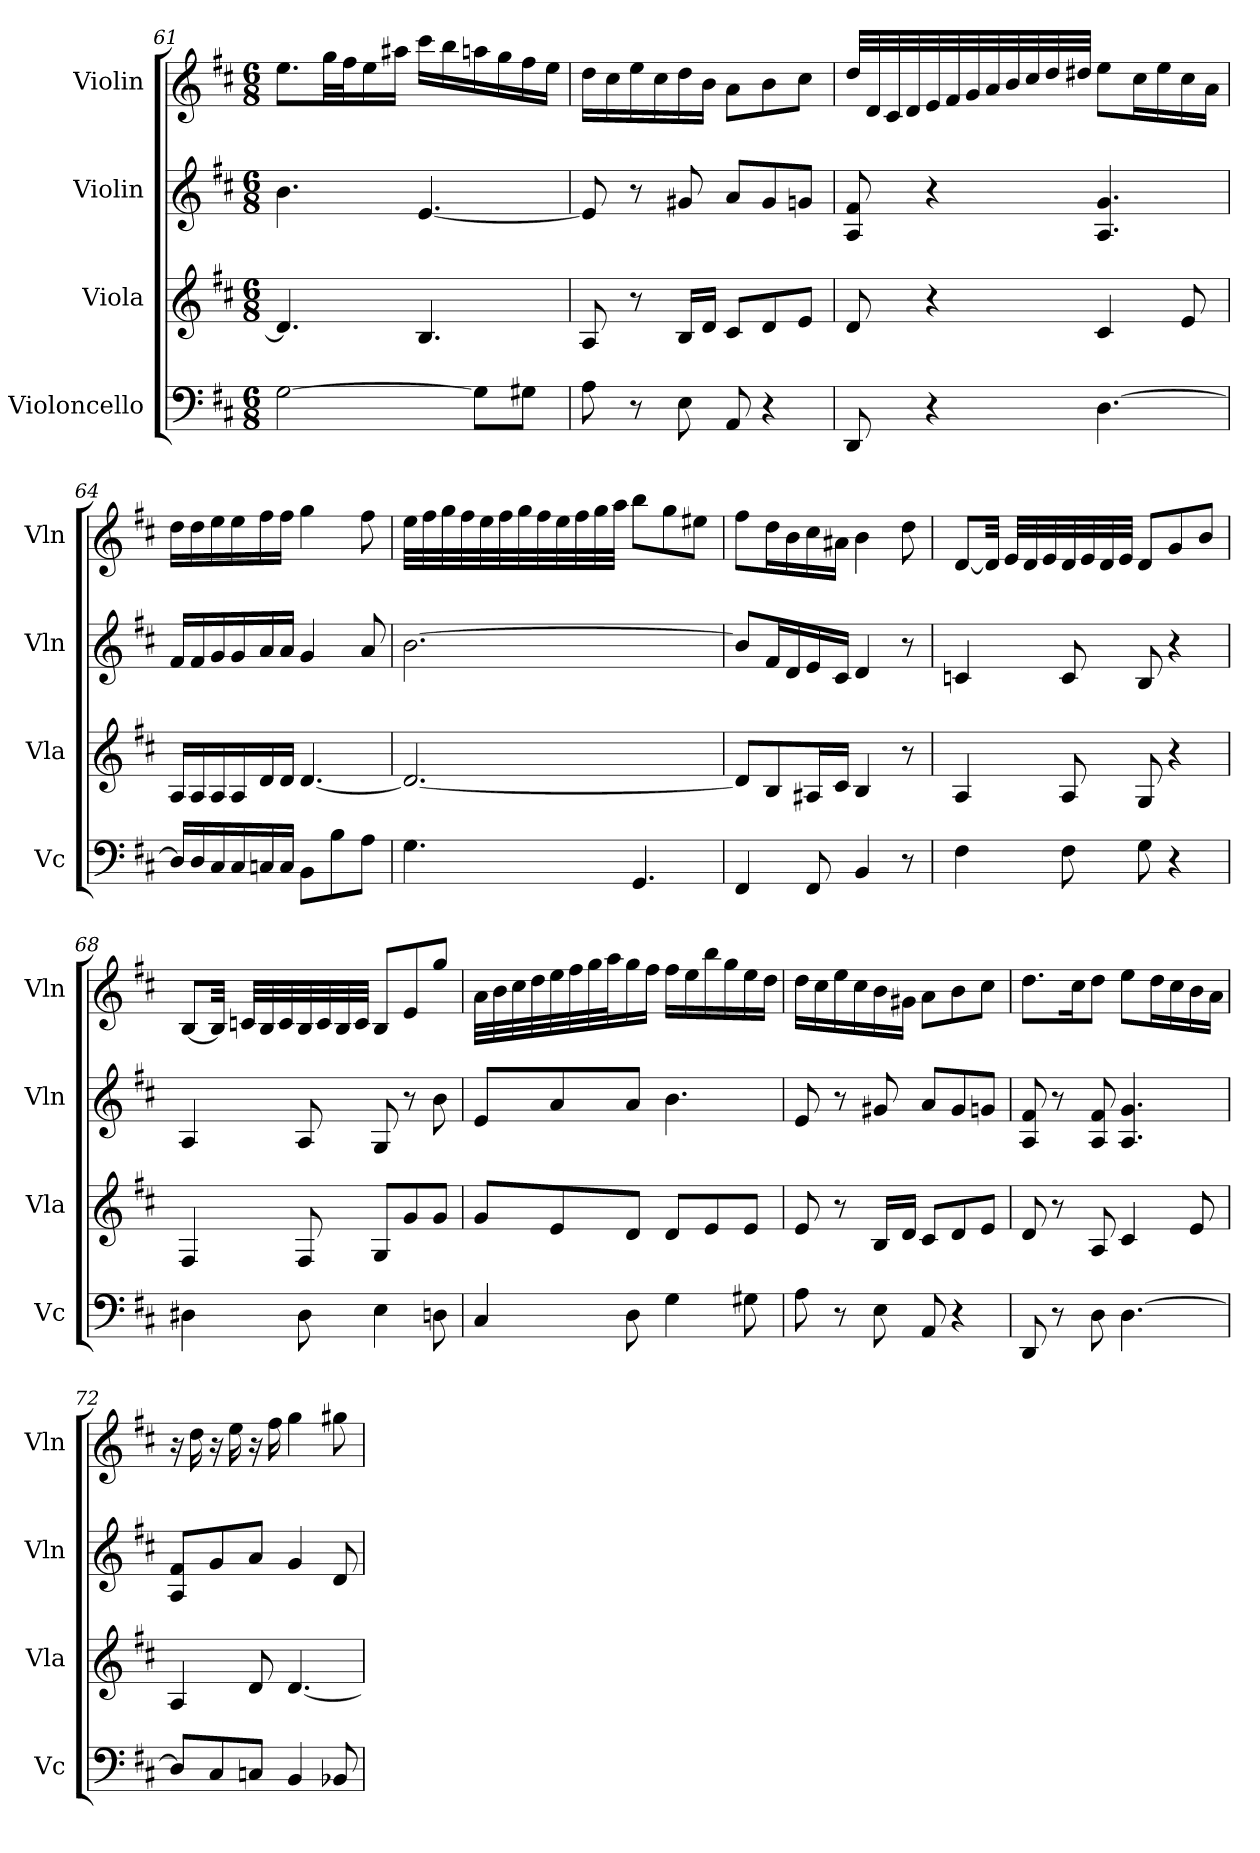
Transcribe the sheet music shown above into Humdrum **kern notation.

**kern	**kern	**kern	**kern
*part4	*part3	*part2	*part1
*staff4	*staff3	*staff2	*staff1
*I"Violoncello	*I"Viola	*I"Violin	*I"Violin
*I'Vc	*I'Vla	*I'Vln	*I'Vln
*clefF4	*clefG2	*clefG2	*clefG2
*k[f#c#]	*k[f#c#]	*k[f#c#]	*k[f#c#]
*M6/8	*M6/8	*M6/8	*M6/8
=61	=61	=61	=61
[2G\	4.d/]	4.b\	8.ee\L
.	.	.	32gg\LL
.	.	.	32ff#\J
.	.	.	16ee\
.	.	.	16aa#X\JJ
.	4.B/	[4.e/	16ccc#\LL
.	.	.	16bb\
8G\L]	.	.	16aan\
.	.	.	16gg\
8G#X\J	.	.	16ff#\
.	.	.	16ee\JJ
!!LO:PB:g=z
=62	=62	=62	=62
8A\	8A/	8e/]	16dd\LL
.	.	.	16cc#\
8r	8r	8r	16ee\
.	.	.	16cc#\
8E\	16B/LL	8g#X/	16dd\
.	16d/JJ	.	16b\JJ
8AA/	8c#/L	8a/L	8a\L
4r	8d/	8g#/	8b\
.	8e/J	8gn/J	8cc#\J
=63	=63	=63	=63
8DD/	8d/	8A/ 8f#/	32dd/LLL
.	.	.	32d/
.	.	.	32c#/
.	.	.	32d/
4r	4r	4r	32e/
.	.	.	32f#/
.	.	.	32g/
.	.	.	32a/
.	.	.	32b/
.	.	.	32cc#/
.	.	.	32dd/
.	.	.	32dd#X/JJJ
[4.D\	4c#/	4.A/ 4.g/	8ee\L
.	.	.	16cc#\L
.	.	.	16ee\
.	8e/	.	16cc#\
.	.	.	16a\JJ
=64	=64	=64	=64
16D/LL]	16A/LL	16f#/LL	16dd\LL
16D/	16A/	16f#/	16dd\
16C#/	16A/	16g/	16ee\
16C#/	16A/	16g/	16ee\
16Cn/	16d/	16a/	16ff#\
16C/JJ	16d/JJ	16a/JJ	16ff#\JJ
8BB\L	[4.d/	4g/	4gg\
8B\	.	.	.
8A\J	.	8a/	8ff#\
!!LO:LB:g=z
=65	=65	=65	=65
4.G\	2.d/_	[2.b\	32ee\LLL
.	.	.	32ff#\
.	.	.	32gg\
.	.	.	32ff#\
.	.	.	32ee\
.	.	.	32ff#\
.	.	.	32gg\
.	.	.	32ff#\
.	.	.	32ee\
.	.	.	32ff#\
.	.	.	32gg\
.	.	.	32aa\JJJ
4.GG/	.	.	8bb\L
.	.	.	8gg\
.	.	.	8ee#X\J
=66	=66	=66	=66
4FF#/	8d/L]	8b/L]	8ff#\L
.	8B/	16f#/L	16dd\L
.	.	16d/	16b\
8FF#/	16A#X/L	16e/	16cc#\
.	16c#/JJ	16c#/JJ	16a#X\JJ
4BB/	4B/	4d/	4b\
8r	8r	8r	8dd\
=67	=67	=67	=67
4F#\	4A/	4cn/	[8d/L
.	.	.	32d/Jkk]
.	.	.	32e/LLL
.	.	.	32d/
.	.	.	32e/
8F#\	8A/	8c/	32d/
.	.	.	32e/
.	.	.	32d/
.	.	.	32e/JJJ
8G\	8G/	8B/	8d/L
4r	4r	4r	8g/
.	.	.	8b/J
!!LO:LB:g=z
=68	=68	=68	=68
4D#X\	4F#/	4A/	[8B/L
.	.	.	32B/Jkk]
.	.	.	32cn/LLL
.	.	.	32B/
.	.	.	32c/
8D#\	8F#/	8A/	32B/
.	.	.	32c/
.	.	.	32B/
.	.	.	32c/JJJ
4E\	8G/L	8G/	8B/L
.	8g/	8r	8e/
8Dn\	8g/J	8b\	8gg/J
=69	=69	=69	=69
4C#/	8g/L	8e/L	32a\LLL
.	.	.	32b\
.	.	.	32cc#\
.	.	.	32dd\
.	8e/	8a/	32ee\
.	.	.	32ff#\
.	.	.	32gg\
.	.	.	32aa\J
8D\	8d/J	8a/J	16gg\
.	.	.	16ff#\JJ
4G\	8d/L	4.b\	16ff#\LL
.	.	.	16ee\
.	8e/	.	16bb\
.	.	.	16gg\
8G#X\	8e/J	.	16ee\
.	.	.	16dd\JJ
=70	=70	=70	=70
8A\	8e/	8e/	16dd\LL
.	.	.	16cc#\
8r	8r	8r	16ee\
.	.	.	16cc#\
8E\	16B/LL	8g#X/	16b\
.	16d/JJ	.	16g#X\JJ
8AA/	8c#/L	8a/L	8a\L
4r	8d/	8g#/	8b\
.	8e/J	8gn/J	8cc#\J
!!LO:PB:g=z
=71	=71	=71	=71
8DD/	8d/	8A/ 8f#/	8.dd\L
8r	8r	8r	.
.	.	.	16cc#\K
8D\	8A/	8A/ 8f#/	8dd\J
[4.D\	4c#/	4.A/ 4.g/	8ee\L
.	.	.	16dd\L
.	.	.	16cc#\
.	8e/	.	16b\
.	.	.	16a\JJ
=72	=72	=72	=72
8D/L]	4A/	8A/ 8f#/L	16r
.	.	.	16dd\
8C#/	.	8g/	16r
.	.	.	16ee\
8Cn/J	8d/	8a/J	16r
.	.	.	16ff#\
4BB/	[4.d/	4g/	4gg\
8BB-X/	.	8d/	8gg#X\
=	=	=	=
*-	*-	*-	*-
